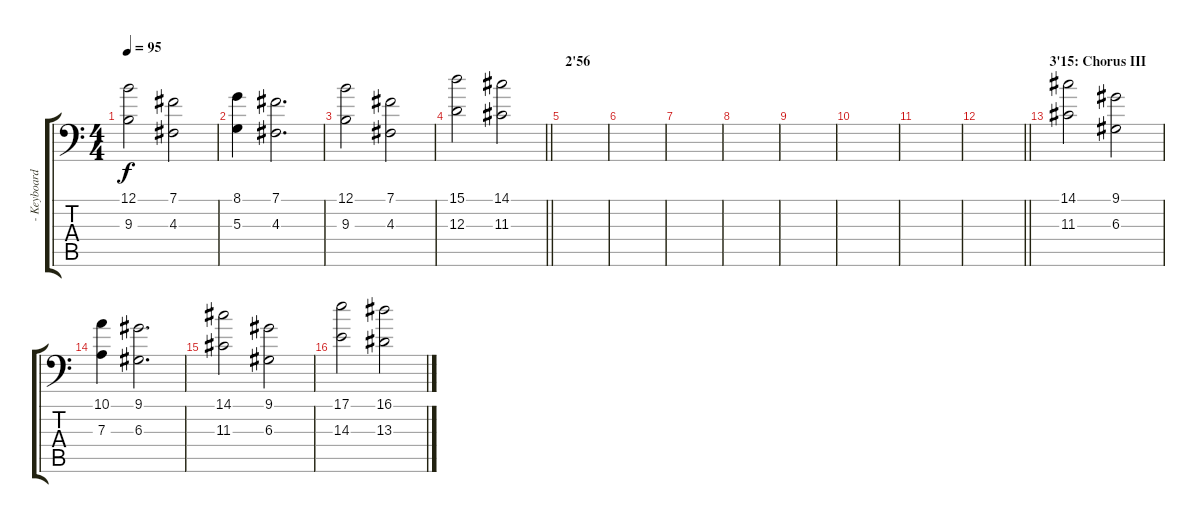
\track ("- Keyboard / Choir" "- Keyboard") {instrument choiraahs}
\staff {score tabs}
\tuning (B3 Gb3 D3 A2 E2 A1) {hide}
\ts (4 4)
\tempo 95
\clef f4
\ks c
(12.1 9.3).2{dy f} (7.1 4.3).2 |
(8.1 5.3).4 (7.1 4.3).2{d} |
(12.1 9.3).2 (7.1 4.3).2 |
\barLineRight lightlight
(15.1 12.3).2 (14.1 11.3).2 |
\section ("" "2'56")
|
|
|
|
|
|
|
\barLineRight lightlight
|
\section ("" "3'15: Chorus III")
(14.1 11.3).2 (9.1 6.3).2 |
(10.1 7.3).4 (9.1 6.3).2{d} |
(14.1 11.3).2 (9.1 6.3).2 |
(17.1 14.3).2 (16.1 13.3).2
